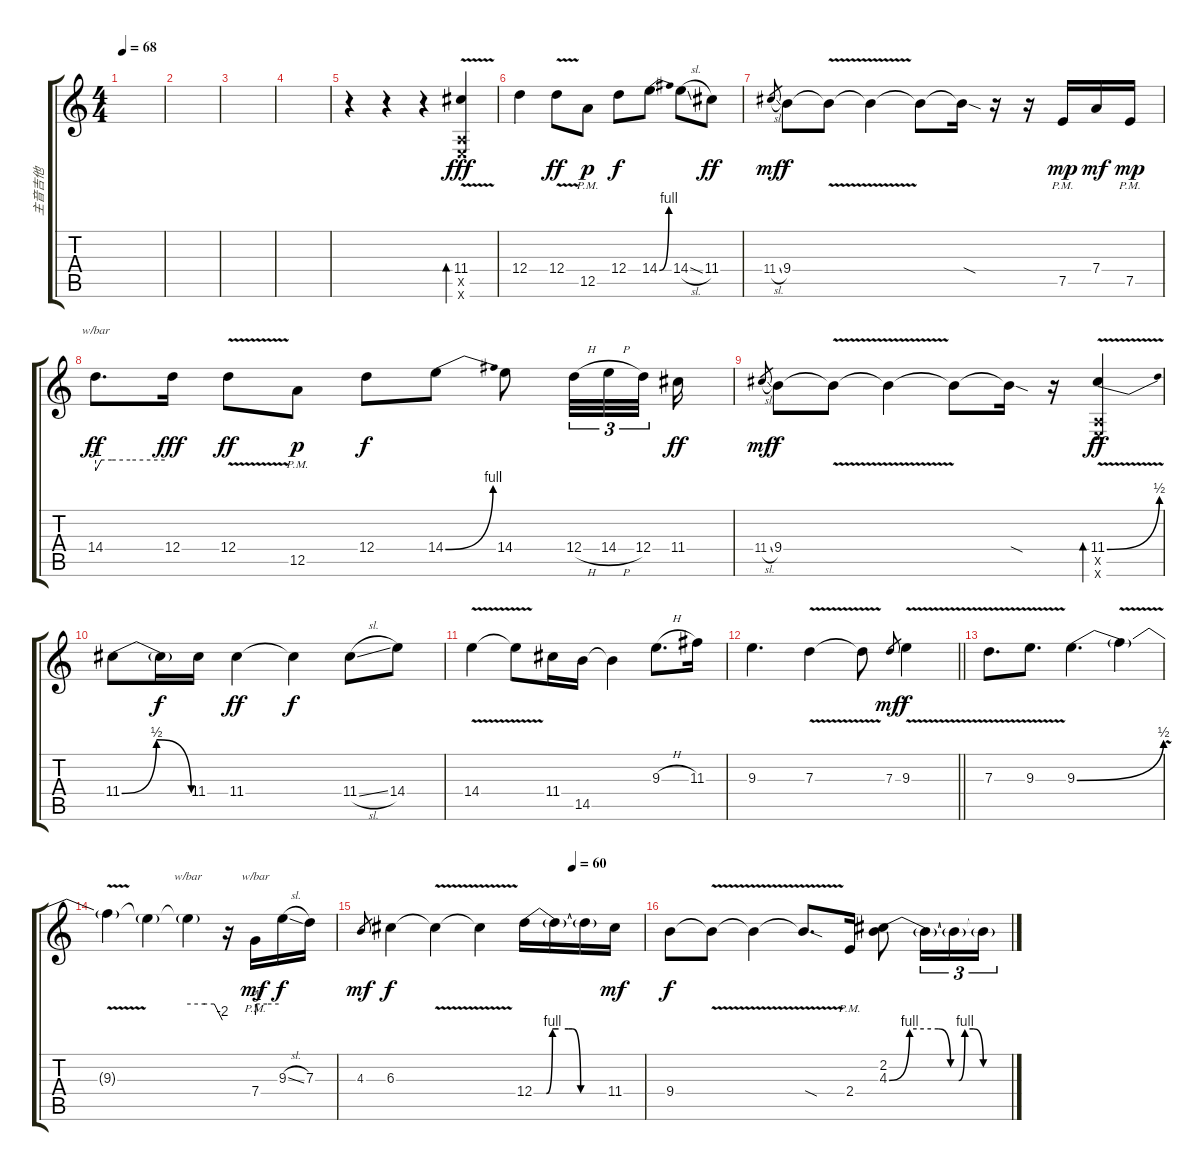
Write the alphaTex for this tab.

\track ("主音吉他" "主音吉他") {instrument overdrivenguitar}
\staff {score tabs}
\tuning (E4 B3 G3 D3 A2 E2) {hide}
\ts (4 4)
\tempo 68
\clef g2
\ks c
|
|
|
|
r.4{volume 16} r.4 r.4 (11.4{v} 0.5{x} 0.6{x}).4{bd 120 dy fff} |
12.4.4 12.4{v}.8{dy ff} 12.5{pm}.8{dy p} 12.4.8{dy f} 14.4{be (bend 0 0 60 4)}.8 14.4{sl}.8 11.4.8{dy ff} |
11.4{sl}.8{gr dy mf} 9.4.8{dy f} 9.4{v t}.8 9.4{t}.4 9.4{t}.8 9.4{sod t}.16 r.16 r.16 7.5{pm}.16{dy mp} 7.4.16{dy mf} 7.5{pm}.16{dy mp} |
14.4.8{d tbe (custom default 0 -4 5 0 14 0 30 0 60 0) dy ff} 12.4.16{dy fff} 12.4{v}.8{dy ff} 12.5{pm}.8{dy p} 12.4.8{dy f} 14.4{be (bend 0 0 60 4)}.8 14.4.8 12.4{h}.32{tu (3 2)} 14.4{h}.32{tu (3 2)} 12.4.32{tu (3 2) beam splitsecondary} 11.4.16{dy ff} |
11.4{sl}.8{gr dy mf} 9.4.8{dy f} 9.4{v t}.8 9.4{t}.4 9.4{t}.8 9.4{sod t}.16 r.16 (11.4{be (bend 0 0 60 2) v} 0.5{x} 0.6{x}).4{bd 60 dy ff} |
11.4{be (bendrelease 0 0 15 2 20 2 60 0)}.8 11.4{t}.16{dy f} 11.4.16 11.4.4{dy ff} 11.4{t}.4{dy f} 11.4{sl}.8 14.4.8 |
14.4{v}.4 14.4{t}.8 11.4.16 14.5.16 14.5{t}.4 9.3{h}.8{d} 11.3.16 |
\barLineRight lightlight
9.3.4{d} 7.3{v}.4 7.3{t}.8 7.3.8{gr dy mf} 9.3{v}.4{dy f} |
7.3{v}.8{d} 9.3{v}.8{d} 9.3{be (bend 0 0 60 2)}.4{d} 9.3{v t}.4 |
9.3{t}.4 9.3{t}.4 9.3{t}.4{tbe (custom default 0 0 30 0 46 0 60 -8)} r.16 7.4{pm}.16{tbe (custom default 0 -4 3 0 30 0 60 0) dy mf} 9.3{sl}.16{dy f} 7.3.16 |
\tempo (60 0.75)
4.3.8{gr dy mf} 6.3.4{dy f} 6.3{v t}.4 6.3{t}.4 12.4{be (custom 0 0 10 0 15 4 20 4 28 4 31 4 38 0 50 0 60 0)}.16 12.4{t}.16 12.4{t}.16 11.4.16{dy mf} |
9.4.8{dy f} 9.4{v t}.8 9.4{v t}.4 9.4{sod t}.8{d} 2.4{pm}.16 (2.2 4.3{be (custom 0 0 10 4 24 4 30 0 34 0 37 4 41 4 46 0 49 0 60 0)}).8{txt ""} 4.3{t}.16{tu (3 2)} 4.3{t}.16{tu (3 2)} 4.3{t}.16{tu (3 2)}
